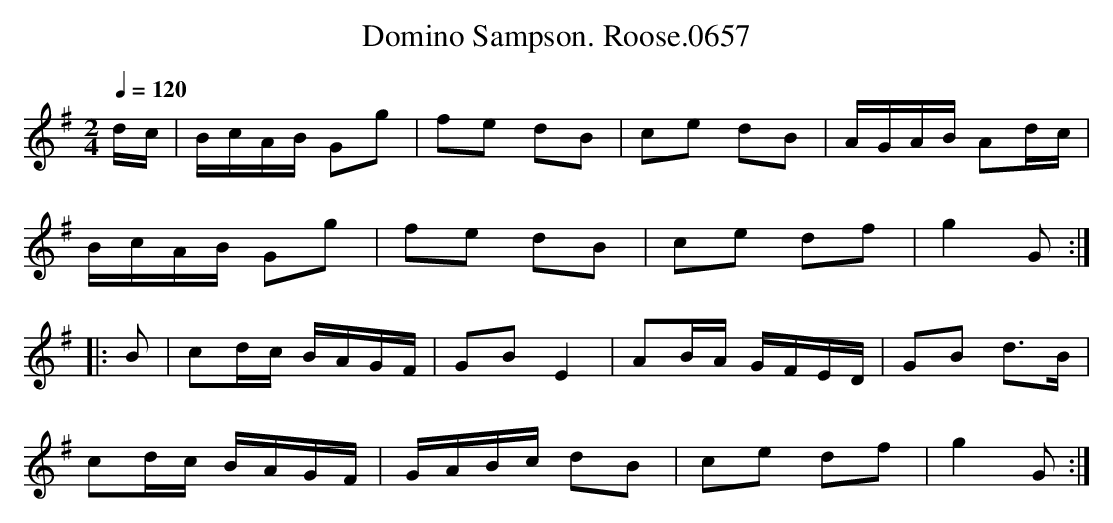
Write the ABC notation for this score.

X:1
T:Domino Sampson. Roose.0657
M:2/4
L:1/16
Q:1/4=120
K:G
dc|BcAB G2g2|f2e2 d2B2|c2e2 d2B2|AGAB A2dc|
BcAB G2g2|f2e2 d2B2|c2e2 d2f2|g4G2 :|
|:B2|c2dc BAGF|G2B2 E4|A2BA GFED|G2B2 d3B|
c2dc BAGF|GABc d2B2|c2e2 d2f2|g4 G2 :|
